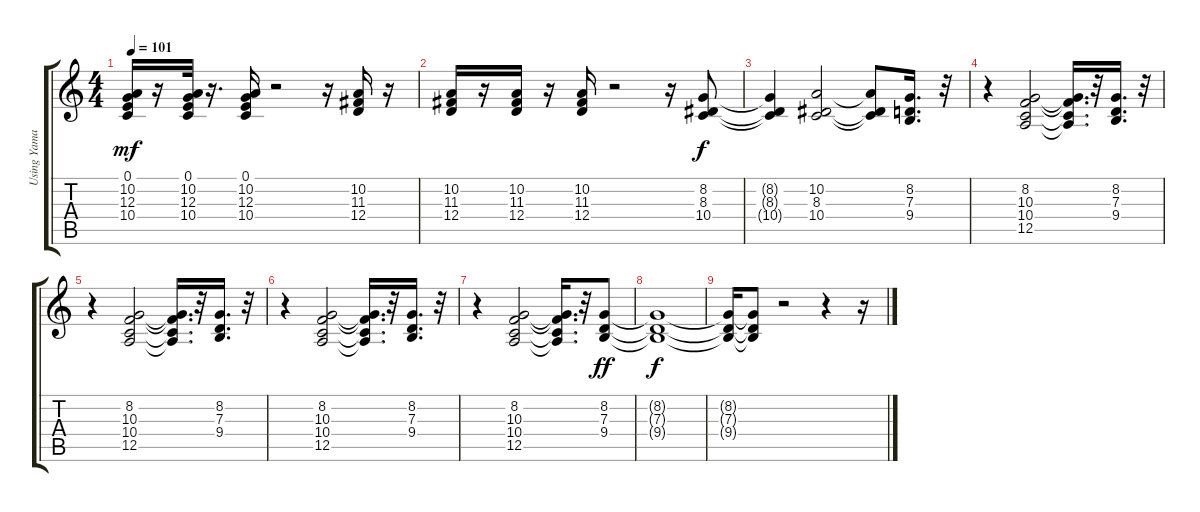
\track ("Using Yamaha PSR S710" "Using Yama") {instrument electricgrandpiano}
\staff {score tabs}
\tuning (E4 B3 G3 D3 A2 E2) {hide}
\ts (4 4)
\tempo 101
\clef g2
\ks c
(0.1 10.2 12.3 10.4).16{dy mf} r.16 (0.1 10.2 12.3 10.4).32 r.16{d} (0.1 10.2 12.3 10.4).16 r.2 r.16 (10.2 11.3 12.4).16 r.16 |
(10.2 11.3 12.4).16 r.16 (10.2 11.3 12.4).16 r.16 (10.2 11.3 12.4).16 r.2 r.16 (8.2 8.3 10.4).8{dy f} |
(8.2{t} 8.3{t} 10.4{t}).4 (10.2 8.3 10.4).2 (10.2{t} 8.3{t} 10.4{t}).8 (8.2 7.3 9.4).16{d} r.32 |
r.4 (8.2 10.3 10.4 12.5).2 (8.2{t} 10.3{t} 10.4{t} 12.5{t}).16{d} r.32 (8.2 7.3 9.4).16{d} r.32 |
r.4 (8.2 10.3 10.4 12.5).2 (8.2{t} 10.3{t} 10.4{t} 12.5{t}).16{d} r.32 (8.2 7.3 9.4).16{d} r.32 |
r.4 (8.2 10.3 10.4 12.5).2 (8.2{t} 10.3{t} 10.4{t} 12.5{t}).16{d} r.32 (8.2 7.3 9.4).16{d} r.32 |
r.4 (8.2 10.3 10.4 12.5).2 (8.2{t} 10.3{t} 10.4{t} 12.5{t}).16{d} r.32 (8.2 7.3 9.4).8{dy ff} |
(8.2{t} 7.3{t} 9.4{t}).1{dy f} |
(8.2{t} 7.3{t} 9.4{t}).16 (8.2{t} 7.3{t} 9.4{t}).8 r.2 r.4 r.16
